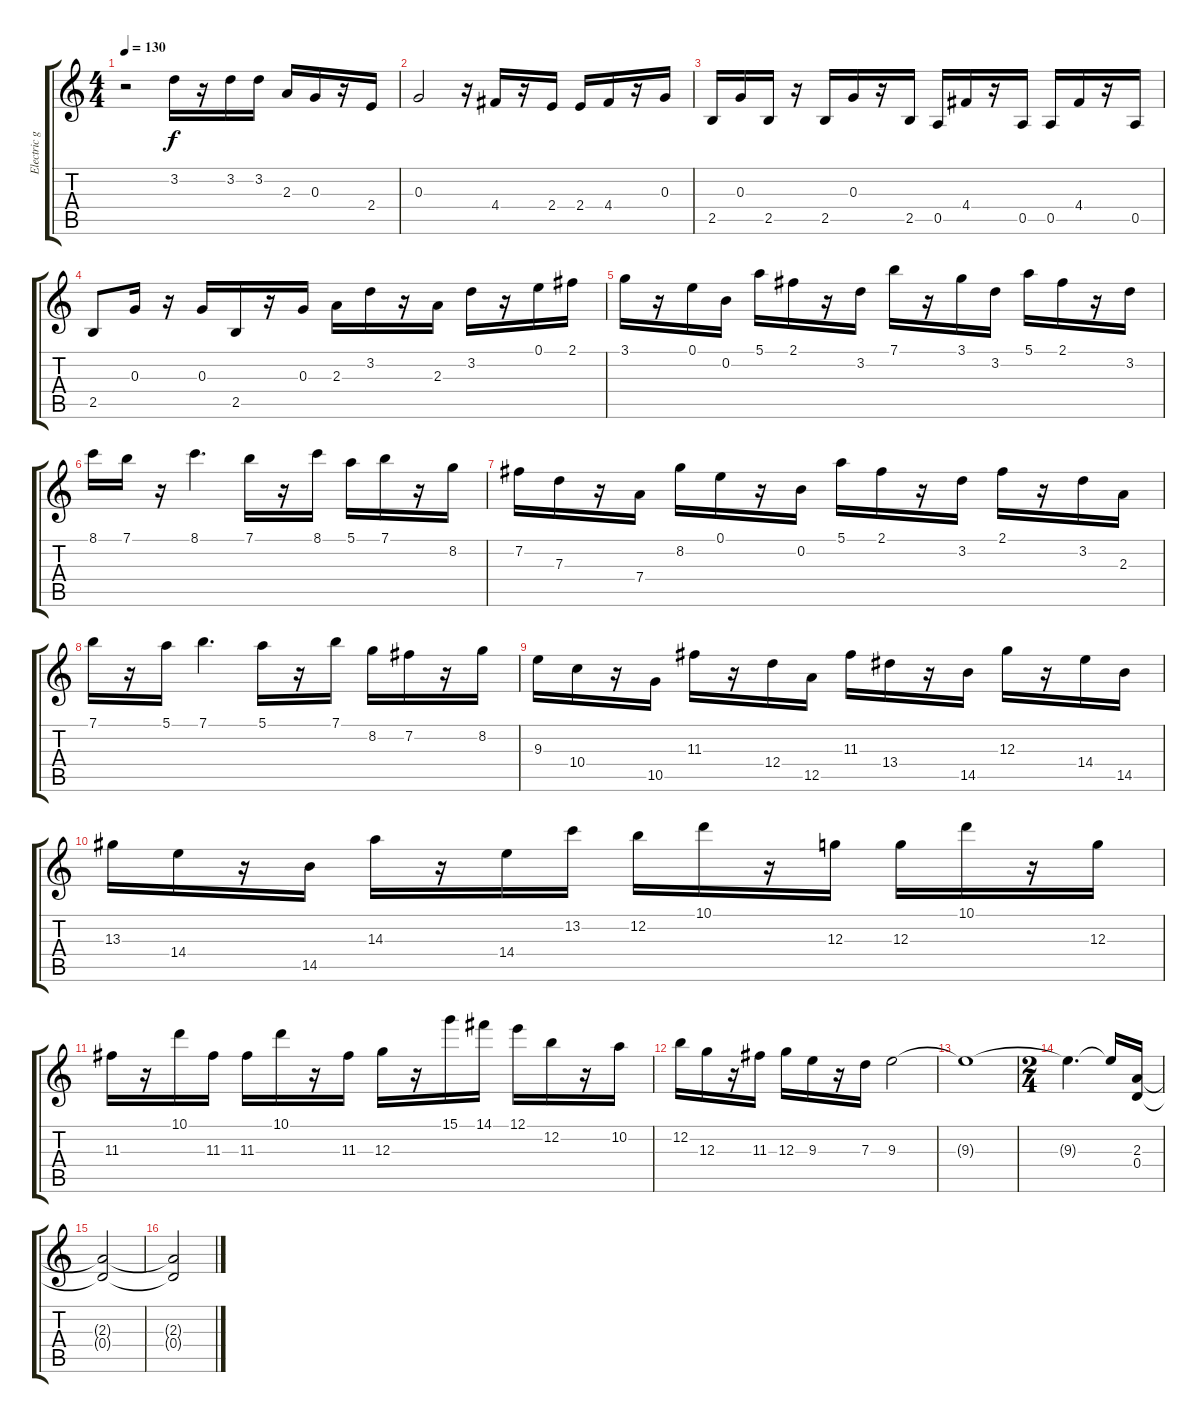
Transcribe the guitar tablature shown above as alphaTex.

\track ("Electric guitar" "Electric g") {instrument distortionguitar}
\staff {score tabs}
\tuning (E4 B3 G3 D3 A2 E2) {hide}
\ts (4 4)
\tempo 130
\clef g2
\ks c
r.2{dy f} 3.2.16 r.16 3.2.16 3.2.16 2.3.16 0.3.16 r.16 2.4.16 |
0.3.2 r.16 4.4.16 r.16 2.4.16 2.4.16 4.4.16 r.16 0.3.16 |
2.5.16 0.3.16 2.5.16 r.16 2.5.16 0.3.16 r.16 2.5.16 0.5.16 4.4.16 r.16 0.5.16 0.5.16 4.4.16 r.16 0.5.16 |
2.5.8 0.3.16 r.16 0.3.16 2.5.16 r.16 0.3.16 2.3.16 3.2.16 r.16 2.3.16 3.2.16 r.16 0.1.16 2.1.16 |
3.1.16 r.16 0.1.16 0.2.16 5.1.16 2.1.16 r.16 3.2.16 7.1.16 r.16 3.1.16 3.2.16 5.1.16 2.1.16 r.16 3.2.16 |
8.1.16 7.1.16 r.16 8.1.4{d} 7.1.16 r.16 8.1.16 5.1.16 7.1.16 r.16 8.2.16 |
7.2.16 7.3.16 r.16 7.4.16 8.2.16 0.1.16 r.16 0.2.16 5.1.16 2.1.16 r.16 3.2.16 2.1.16 r.16 3.2.16 2.3.16 |
7.1.16 r.16 5.1.16 7.1.4{d} 5.1.16 r.16 7.1.16 8.2.16 7.2.16 r.16 8.2.16 |
9.3.16 10.4.16 r.16 10.5.16 11.3.16 r.16 12.4.16 12.5.16 11.3.16 13.4.16 r.16 14.5.16 12.3.16 r.16 14.4.16 14.5.16 |
13.3.16 14.4.16 r.16 14.5.16 14.3.16 r.16 14.4.16 13.2.16 12.2.16 10.1.16 r.16 12.3.16 12.3.16 10.1.16 r.16 12.3.16 |
11.3.16 r.16 10.1.16 11.3.16 11.3.16 10.1.16 r.16 11.3.16 12.3.16 r.16 15.1.16 14.1.16 12.1.16 12.2.16 r.16 10.2.16 |
12.2.16 12.3.16 r.16 11.3.16 12.3.16 9.3.16 r.16 7.3.16 9.3.2 |
9.3{t}.1 |
\ts (2 4)
9.3{t}.4{d} 9.3{t}.16 (2.3 0.4).16{volume 11} |
(2.3{t} 0.4{t}).2 |
(2.3{t} 0.4{t}).2
